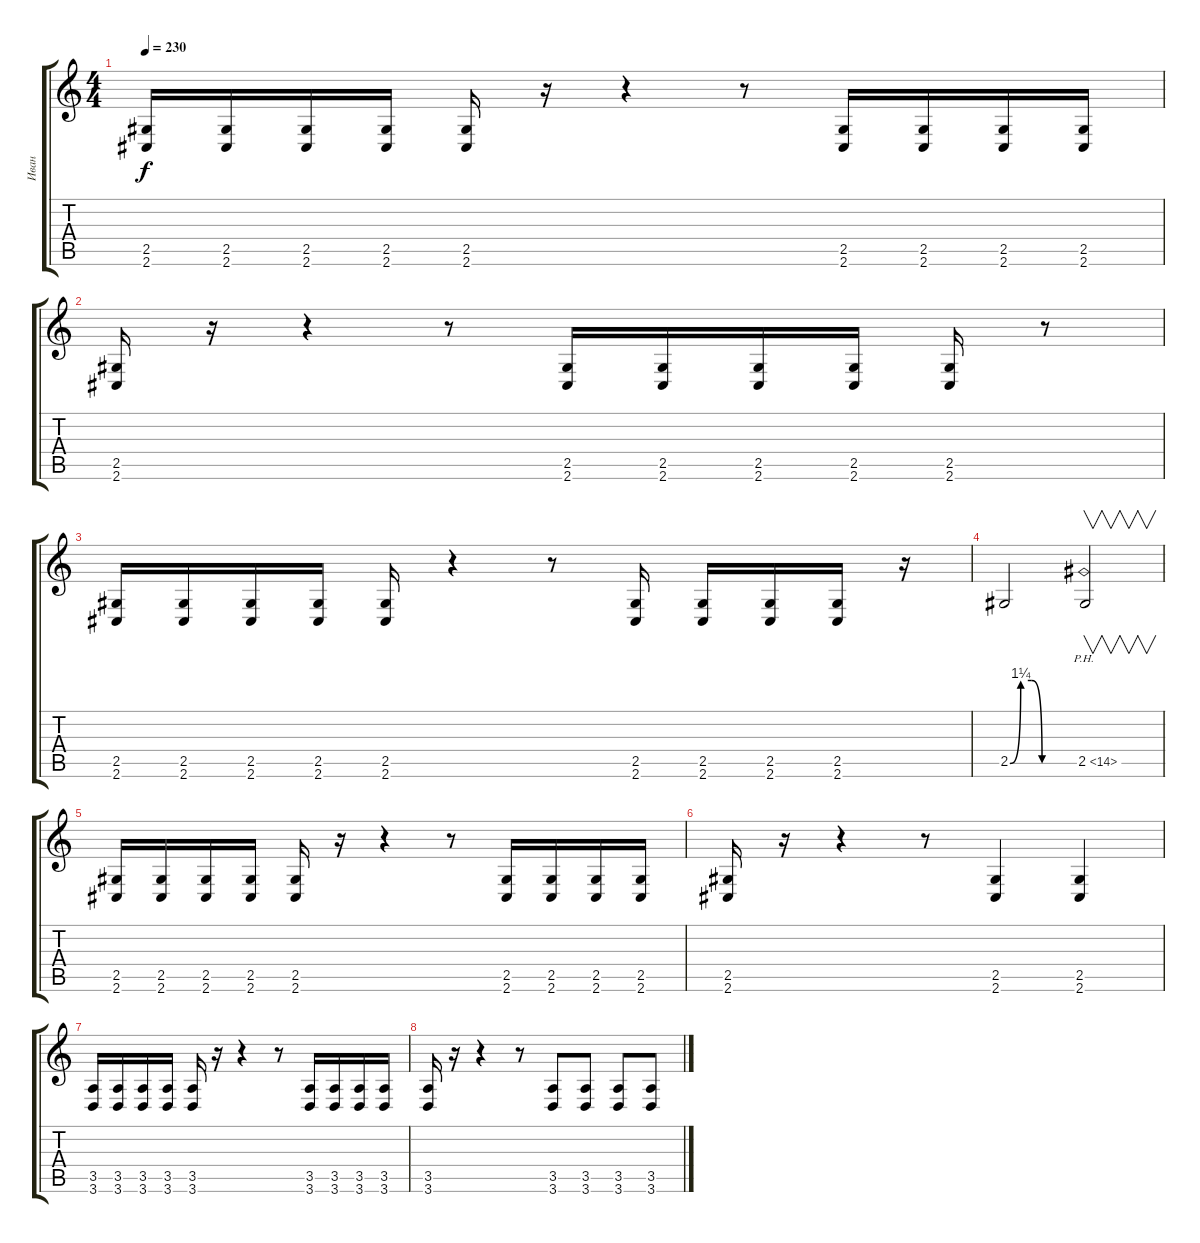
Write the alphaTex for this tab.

\track ("Иван" "Иван") {instrument distortionguitar}
\staff {score tabs}
\tuning (Db4 Ab3 E3 B2 Gb2 B1) {hide}
\ts (4 4)
\tempo 230
\clef g2
\ks c
(2.5 2.6).16{dy f} (2.5 2.6).16 (2.5 2.6).16 (2.5 2.6).16 (2.5 2.6).16 r.16 r.4 r.8 (2.5 2.6).16 (2.5 2.6).16 (2.5 2.6).16 (2.5 2.6).16 |
(2.5 2.6).16 r.16 r.4 r.8 (2.5 2.6).16 (2.5 2.6).16 (2.5 2.6).16 (2.5 2.6).16 (2.5 2.6).16 r.8 |
(2.5 2.6).16 (2.5 2.6).16 (2.5 2.6).16 (2.5 2.6).16 (2.5 2.6).16 r.4 r.8 (2.5 2.6).16 (2.5 2.6).16 (2.5 2.6).16 (2.5 2.6).16 r.16 |
2.5{be (custom 0 0 10 5 20 5 30 0 60 0)}.2 2.5{ph 12}.2{v} |
(2.5 2.6).16 (2.5 2.6).16 (2.5 2.6).16 (2.5 2.6).16 (2.5 2.6).16 r.16 r.4 r.8 (2.5 2.6).16 (2.5 2.6).16 (2.5 2.6).16 (2.5 2.6).16 |
(2.5 2.6).16 r.16 r.4 r.8 (2.5 2.6).4 (2.5 2.6).4 |
(3.5 3.6).16 (3.5 3.6).16 (3.5 3.6).16 (3.5 3.6).16 (3.5 3.6).16 r.16 r.4 r.8 (3.5 3.6).16 (3.5 3.6).16 (3.5 3.6).16 (3.5 3.6).16 |
(3.5 3.6).16 r.16 r.4 r.8 (3.5 3.6).8 (3.5 3.6).8 (3.5 3.6).8 (3.5 3.6).8
